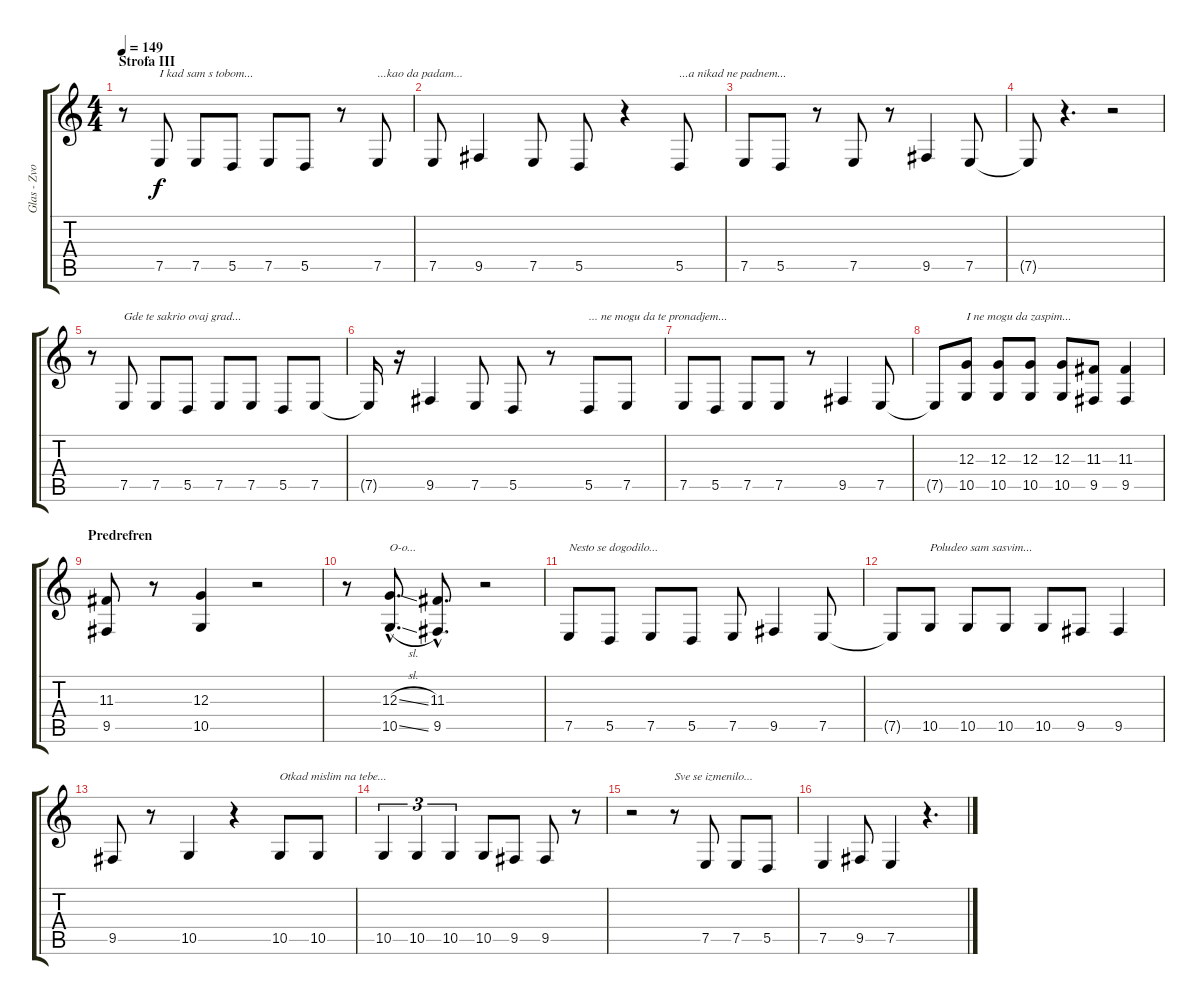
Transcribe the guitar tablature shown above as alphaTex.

\track ("Glas - Zvonko Djukic Djule" "Glas - Zvo") {instrument lead2sawtooth}
\staff {score tabs}
\tuning (E4 B3 G3 D3 A2 E2) {hide}
\ts (4 4)
\section ("" "Strofa III")
\tempo 149
\clef g2
\ks c
r.8{dy f} 7.5.8{txt "I kad sam s tobom..."} 7.5.8 5.5.8 7.5.8 5.5.8 r.8 7.5.8{txt "...kao da padam..."} |
7.5.8 9.5.4 7.5.8 5.5.8 r.4 5.5.8{txt "...a nikad ne padnem..."} |
7.5.8 5.5.8 r.8 7.5.8 r.8 9.5.4 7.5.8 |
7.5{t}.8 r.4{d} r.2 |
r.8 7.5.8{txt "Gde te sakrio ovaj grad..."} 7.5.8 5.5.8 7.5.8 7.5.8 5.5.8 7.5.8 |
7.5{t}.16 r.16 9.5.4 7.5.8 5.5.8 r.8 5.5.8{txt "... ne mogu da te pronadjem..."} 7.5.8 |
7.5.8 5.5.8 7.5.8 7.5.8 r.8 9.5.4 7.5.8 |
7.5{t}.8 (12.3 10.5).8{txt "I ne mogu da zaspim..."} (12.3 10.5).8 (12.3 10.5).8 (12.3 10.5).8 (11.3 9.5).8 (11.3 9.5).4 |
\section ("" "Predrefren")
(11.3 9.5).8 r.8 (12.3 10.5).4 r.2 |
r.8 (12.3{sl hac} 10.5{sl hac}).8{d txt "O-o..."} (11.3{hac} 9.5{hac}).8{d} r.2 |
7.5.8{txt "Nesto se dogodilo..."} 5.5.8 7.5.8 5.5.8 7.5.8 9.5.4 7.5.8 |
7.5{t}.8 10.5.8{txt "Poludeo sam sasvim..."} 10.5.8 10.5.8 10.5.8 9.5.8 9.5.4 |
9.5.8 r.8 10.5.4 r.4 10.5.8{txt "Otkad mislim na tebe..."} 10.5.8 |
10.5.4{tu (3 2)} 10.5.4{tu (3 2)} 10.5.4{tu (3 2)} 10.5.8 9.5.8 9.5.8 r.8 |
r.2 r.8{txt "Sve se izmenilo..."} 7.5.8 7.5.8 5.5.8 |
7.5.4 9.5.8 7.5.4 r.4{d}
